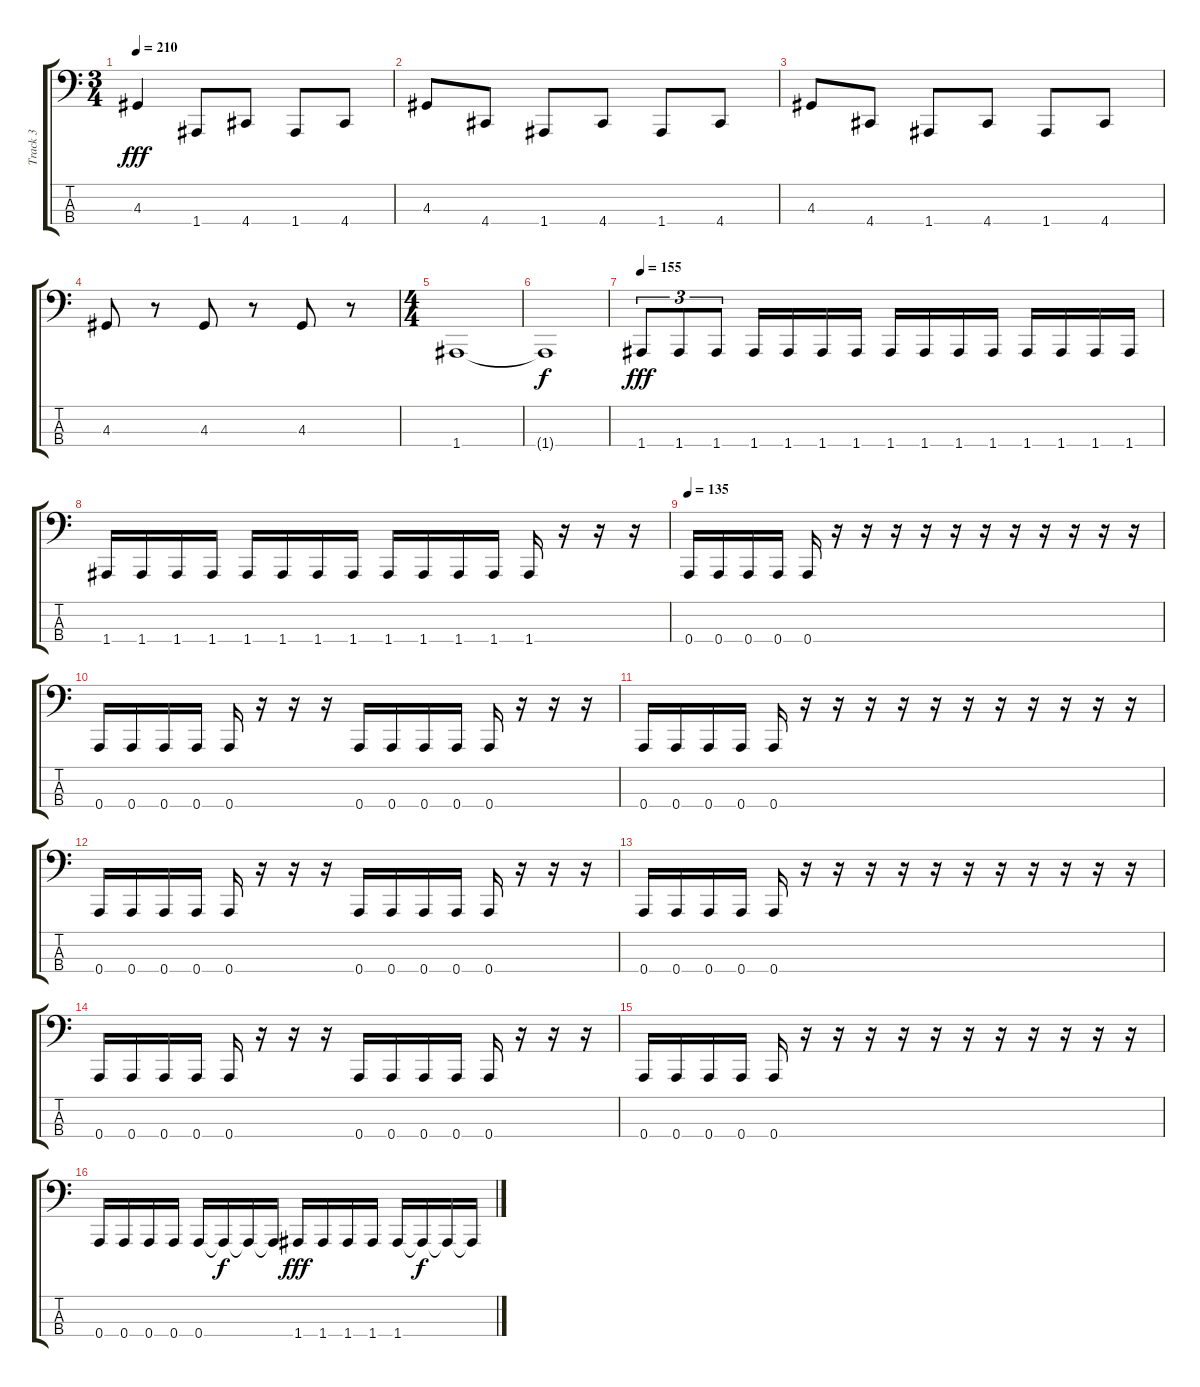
\track ("Track 3" "Track 3") {instrument electricbassfinger}
\staff {score tabs}
\tuning (D2 A1 E1 A0) {hide}
\ts (3 4)
\tempo 210
\clef f4
\ks c
4.3.4{dy fff} 1.4.8 4.4.8 1.4.8 4.4.8 |
4.3.8 4.4.8 1.4.8 4.4.8 1.4.8 4.4.8 |
4.3.8 4.4.8 1.4.8 4.4.8 1.4.8 4.4.8 |
4.3.8 r.8 4.3.8 r.8 4.3.8 r.8 |
\ts (4 4)
1.4.1 |
1.4{t}.1{dy f} |
\tempo 155
1.4.8{tu (3 2) dy fff} 1.4.8{tu (3 2)} 1.4.8{tu (3 2)} 1.4.16 1.4.16 1.4.16 1.4.16 1.4.16 1.4.16 1.4.16 1.4.16 1.4.16 1.4.16 1.4.16 1.4.16 |
1.4.16 1.4.16 1.4.16 1.4.16 1.4.16 1.4.16 1.4.16 1.4.16 1.4.16 1.4.16 1.4.16 1.4.16 1.4.16 r.16 r.16 r.16 |
\tempo 135
0.4.16 0.4.16 0.4.16 0.4.16 0.4.16 r.16 r.16 r.16 r.16 r.16 r.16 r.16 r.16 r.16 r.16 r.16 |
0.4.16 0.4.16 0.4.16 0.4.16 0.4.16 r.16 r.16 r.16 0.4.16 0.4.16 0.4.16 0.4.16 0.4.16 r.16 r.16 r.16 |
0.4.16 0.4.16 0.4.16 0.4.16 0.4.16 r.16 r.16 r.16 r.16 r.16 r.16 r.16 r.16 r.16 r.16 r.16 |
0.4.16 0.4.16 0.4.16 0.4.16 0.4.16 r.16 r.16 r.16 0.4.16 0.4.16 0.4.16 0.4.16 0.4.16 r.16 r.16 r.16 |
0.4.16 0.4.16 0.4.16 0.4.16 0.4.16 r.16 r.16 r.16 r.16 r.16 r.16 r.16 r.16 r.16 r.16 r.16 |
0.4.16 0.4.16 0.4.16 0.4.16 0.4.16 r.16 r.16 r.16 0.4.16 0.4.16 0.4.16 0.4.16 0.4.16 r.16 r.16 r.16 |
0.4.16 0.4.16 0.4.16 0.4.16 0.4.16 r.16 r.16 r.16 r.16 r.16 r.16 r.16 r.16 r.16 r.16 r.16 |
0.4.16 0.4.16 0.4.16 0.4.16 0.4.16 0.4{t}.16{dy f} 0.4{t}.16 0.4{t}.16 1.4.16{dy fff} 1.4.16 1.4.16 1.4.16 1.4.16 1.4{t}.16{dy f} 1.4{t}.16 1.4{t}.16
